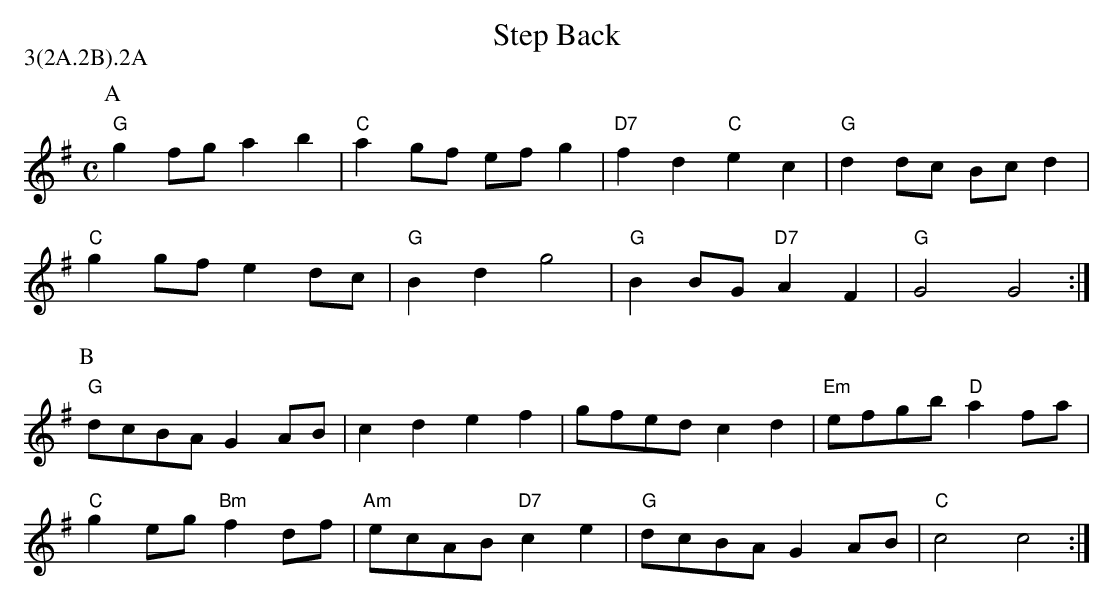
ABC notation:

X:1
T: Step Back
M: C
L: 1/4
P: 3(2A.2B).2A
K: G
P: A
"G" g f/g/ a b | "C" a g/f/ e/f/ g | "D7" f d "C" e c | "G" d d/c/ B/c/ d |
"C" g g/f/ e d/c/ | "G" B d g2 | "G" B B/G/ "D7" A F | "G" G2 G2 :|
P: B
"G" d/c/B/A/ G A/B/ | c d e f | g/f/e/d/ c d | "Em" e/f/g/b/ "D" a f/a/ |
"C" g e/g/ "Bm" f d/f/ | "Am" e/c/A/B/ "D7" c e | "G" d/c/B/A/ G A/B/ |\
"C" c2 c2 :|
